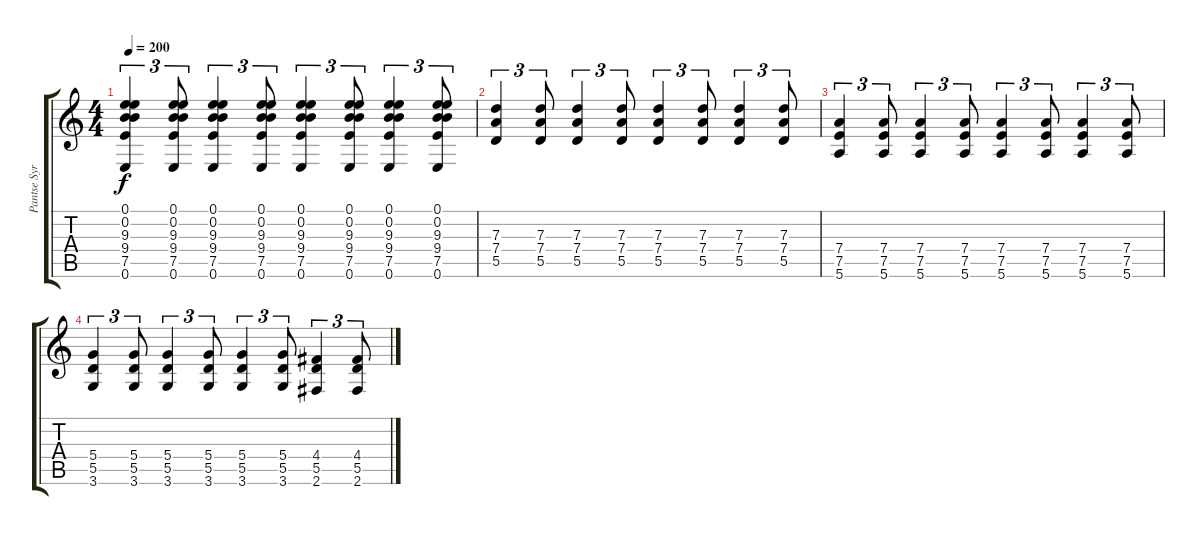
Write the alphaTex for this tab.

\track ("Pantse Syrjä" "Pantse Syr") {instrument overdrivenguitar}
\staff {score tabs}
\tuning (E4 B3 G3 D3 A2 E2) {hide}
\ts (4 4)
\tempo 200
\clef g2
\ks c
(0.1 0.2 9.3 9.4 7.5 0.6).4{tu (3 2) dy f} (0.1 0.2 9.3 9.4 7.5 0.6).8{tu (3 2)} (0.1 0.2 9.3 9.4 7.5 0.6).4{tu (3 2)} (0.1 0.2 9.3 9.4 7.5 0.6).8{tu (3 2)} (0.1 0.2 9.3 9.4 7.5 0.6).4{tu (3 2)} (0.1 0.2 9.3 9.4 7.5 0.6).8{tu (3 2)} (0.1 0.2 9.3 9.4 7.5 0.6).4{tu (3 2)} (0.1 0.2 9.3 9.4 7.5 0.6).8{tu (3 2)} |
(7.3 7.4 5.5).4{tu (3 2)} (7.3 7.4 5.5).8{tu (3 2)} (7.3 7.4 5.5).4{tu (3 2)} (7.3 7.4 5.5).8{tu (3 2)} (7.3 7.4 5.5).4{tu (3 2)} (7.3 7.4 5.5).8{tu (3 2)} (7.3 7.4 5.5).4{tu (3 2)} (7.3 7.4 5.5).8{tu (3 2)} |
(7.4 7.5 5.6).4{tu (3 2)} (7.4 7.5 5.6).8{tu (3 2)} (7.4 7.5 5.6).4{tu (3 2)} (7.4 7.5 5.6).8{tu (3 2)} (7.4 7.5 5.6).4{tu (3 2)} (7.4 7.5 5.6).8{tu (3 2)} (7.4 7.5 5.6).4{tu (3 2)} (7.4 7.5 5.6).8{tu (3 2)} |
(5.4 5.5 3.6).4{tu (3 2)} (5.4 5.5 3.6).8{tu (3 2)} (5.4 5.5 3.6).4{tu (3 2)} (5.4 5.5 3.6).8{tu (3 2)} (5.4 5.5 3.6).4{tu (3 2)} (5.4 5.5 3.6).8{tu (3 2)} (4.4 5.5 2.6).4{tu (3 2)} (4.4 5.5 2.6).8{tu (3 2)}
